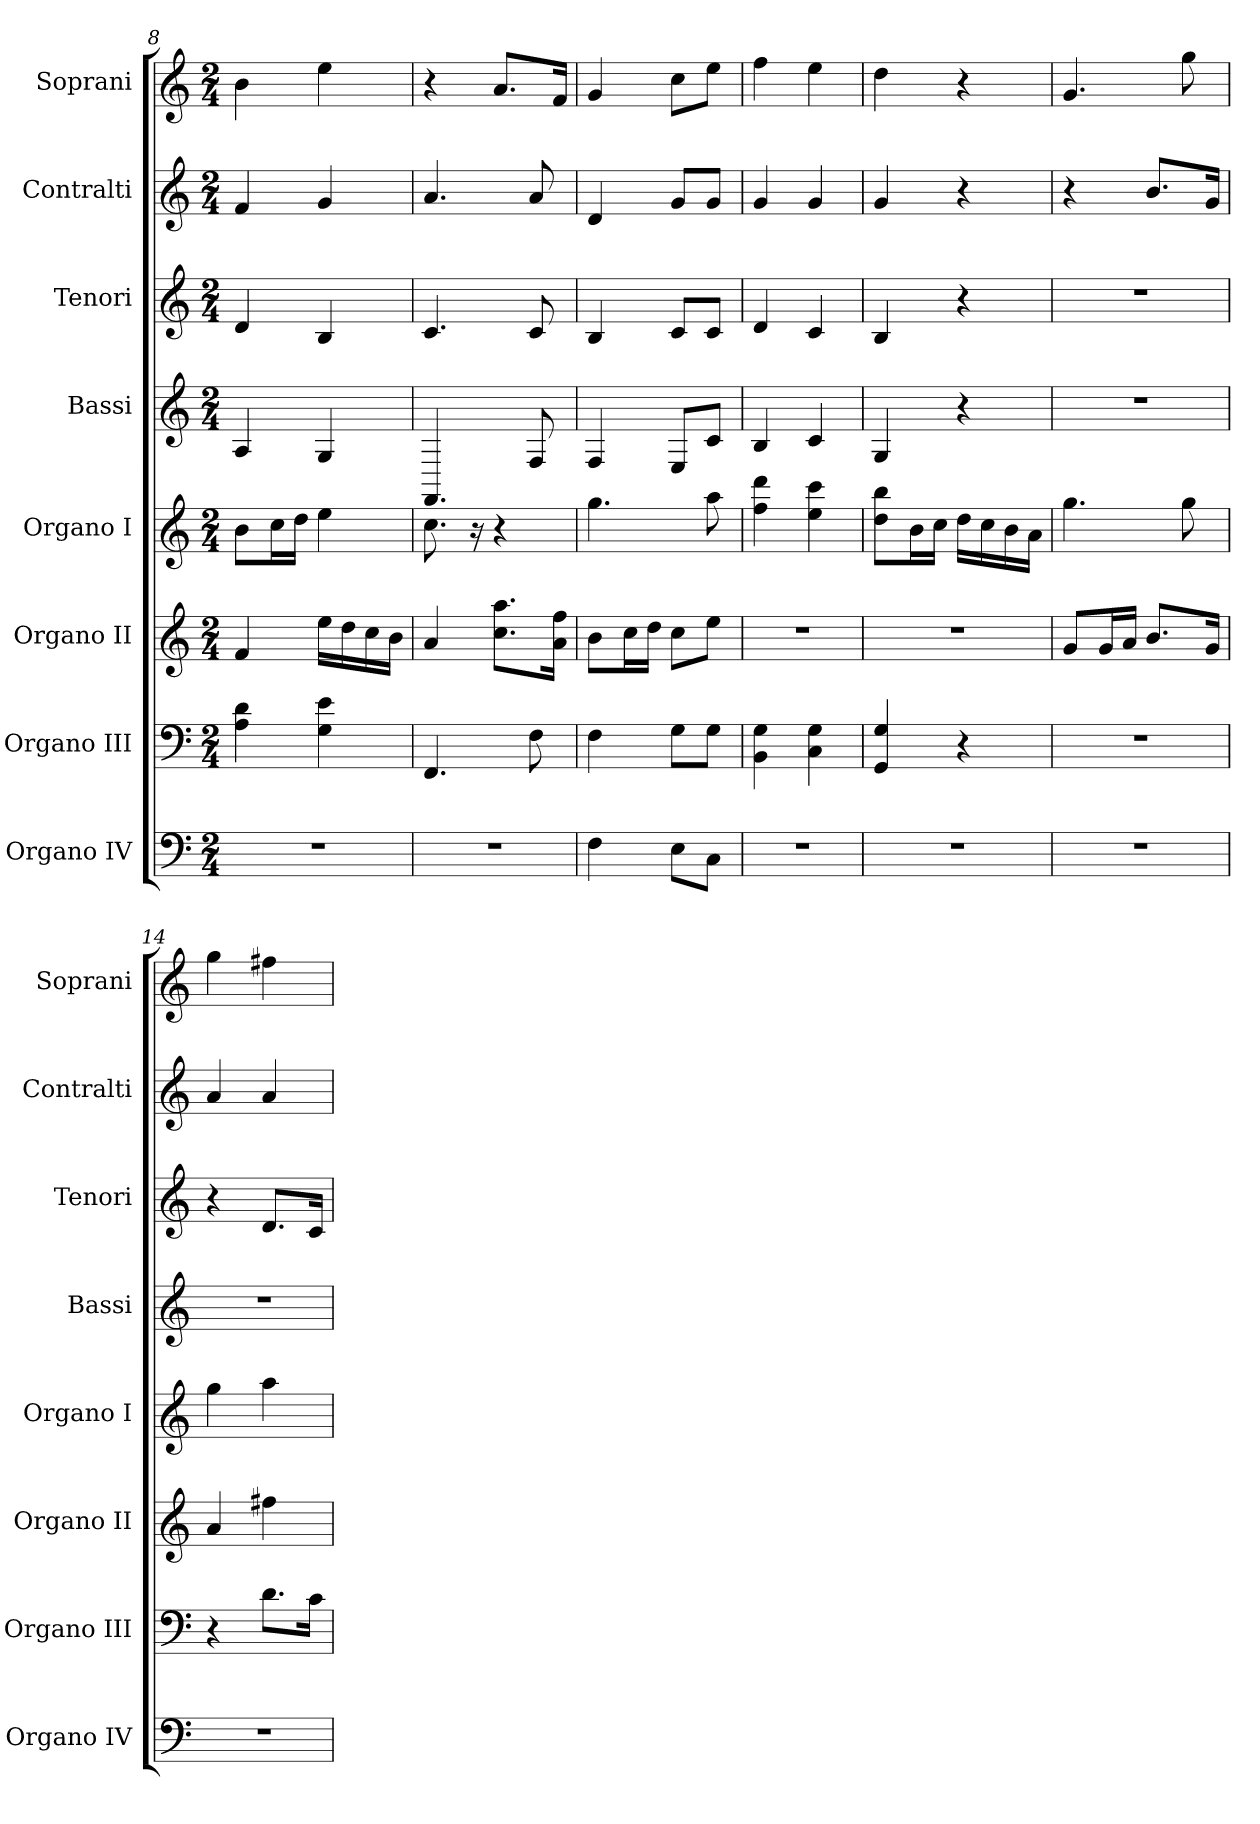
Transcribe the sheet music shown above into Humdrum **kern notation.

**kern	**kern	**kern	**kern	**kern	**kern	**kern	**kern
*part8	*part7	*part6	*part5	*part4	*part3	*part2	*part1
*staff8	*staff7	*staff6	*staff5	*staff4	*staff3	*staff2	*staff1
*I"Organo IV	*I"Organo III	*I"Organo II	*I"Organo I	*I"Bassi	*I"Tenori	*I"Contralti	*I"Soprani
*I'Organo IV	*I'Organo III	*I'Organo II	*I'Organo I	*I'Bassi	*I'Tenori	*I'Contralti	*I'Soprani
*clefF4	*clefF4	*clefG2	*clefG2	*clefG2	*clefG2	*clefG2	*clefG2
*k[]	*k[]	*k[]	*k[]	*k[]	*k[]	*k[]	*k[]
*C:	*C:	*C:	*C:	*C:	*C:	*C:	*C:
*M2/4	*M2/4	*M2/4	*M2/4	*M2/4	*M2/4	*M2/4	*M2/4
=8	=8	=8	=8	=8	=8	=8	=8
!LO:N:vis=1	!	!	!	!	!	!	!
2r	4Ai\ 4di	4fi/	8bi\L	4Ai/	4di/	4fi/	4bi\
.	.	.	16cci\L	.	.	.	.
.	.	.	16ddi\JJ	.	.	.	.
.	4Gi\ 4ei	16eei\LL	4eei\	4Gi/	4Bi/	4gi/	4eei\
.	.	16ddi\	.	.	.	.	.
.	.	16cci\	.	.	.	.	.
.	.	16bi\JJ	.	.	.	.	.
!!LO:PB:g=z
=9	=9	=9	=9	=9	=9	=9	=9
!LO:N:vis=1	!	!	!	!	!	!	!
2r	4.FFi/	4ai/	8.cci\	4.FFi/	4.ci/	4.ai/	4r
.	.	.	16r	.	.	.	.
.	.	8.cci\ 8.aaiL	4r	.	.	.	8.ai/L
.	8Fi\	.	.	8Fi/	8ci/	8ai/	.
.	.	16ai\ 16ffiJk	.	.	.	.	16fi/Jk
=10	=10	=10	=10	=10	=10	=10	=10
4Fi\	4Fi\	8bi\L	4.ggi\	4Fi/	4Bi/	4di/	4gi/
.	.	16cci\L	.	.	.	.	.
.	.	16ddi\JJ	.	.	.	.	.
8Ei\L	8Gi\L	8cci\L	.	8Ei/L	8ci/L	8gi/L	8cci\L
8Ci\J	8Gi\J	8eei\J	8aai\	8ci/J	8ci/J	8gi/J	8eei\J
=11	=11	=11	=11	=11	=11	=11	=11
!LO:N:vis=1	!	!LO:N:vis=1	!	!	!	!	!
2r	4BBi\ 4Gi	2r	4ffi\ 4dddi	4Bi/	4di/	4gi/	4ffi\
.	4Ci\ 4Gi	.	4eei\ 4ccci	4ci/	4ci/	4gi/	4eei\
=12	=12	=12	=12	=12	=12	=12	=12
!LO:N:vis=1	!	!LO:N:vis=1	!	!	!	!	!
2r	4GGi/ 4Gi	2r	8ddi\ 8bbiL	4Gi/	4Bi/	4gi/	4ddi\
.	.	.	16bi\L	.	.	.	.
.	.	.	16cci\JJ	.	.	.	.
.	4r	.	16ddi\LL	4r	4r	4r	4r
.	.	.	16cci\	.	.	.	.
.	.	.	16bi\	.	.	.	.
.	.	.	16ai\JJ	.	.	.	.
=13	=13	=13	=13	=13	=13	=13	=13
!LO:N:vis=1	!LO:N:vis=1	!	!	!LO:N:vis=1	!LO:N:vis=1	!	!
2r	2r	8gi/L	4.ggi\	2r	2r	4r	4.gi/
.	.	16gi/L	.	.	.	.	.
.	.	16ai/JJ	.	.	.	.	.
.	.	8.bi/L	.	.	.	8.bi/L	.
.	.	.	8ggi\	.	.	.	8ggi\
.	.	16gi/Jk	.	.	.	16gi/Jk	.
=14	=14	=14	=14	=14	=14	=14	=14
!LO:N:vis=1	!	!	!	!LO:N:vis=1	!	!	!
2r	4r	4ai/	4ggi\	2r	4r	4ai/	4ggi\
.	8.di\L	4ff#Xi\	4aai\	.	8.di/L	4ai/	4ff#Xi\
.	16ci\Jk	.	.	.	16ci/Jk	.	.
=	=	=	=	=	=	=	=
*-	*-	*-	*-	*-	*-	*-	*-
